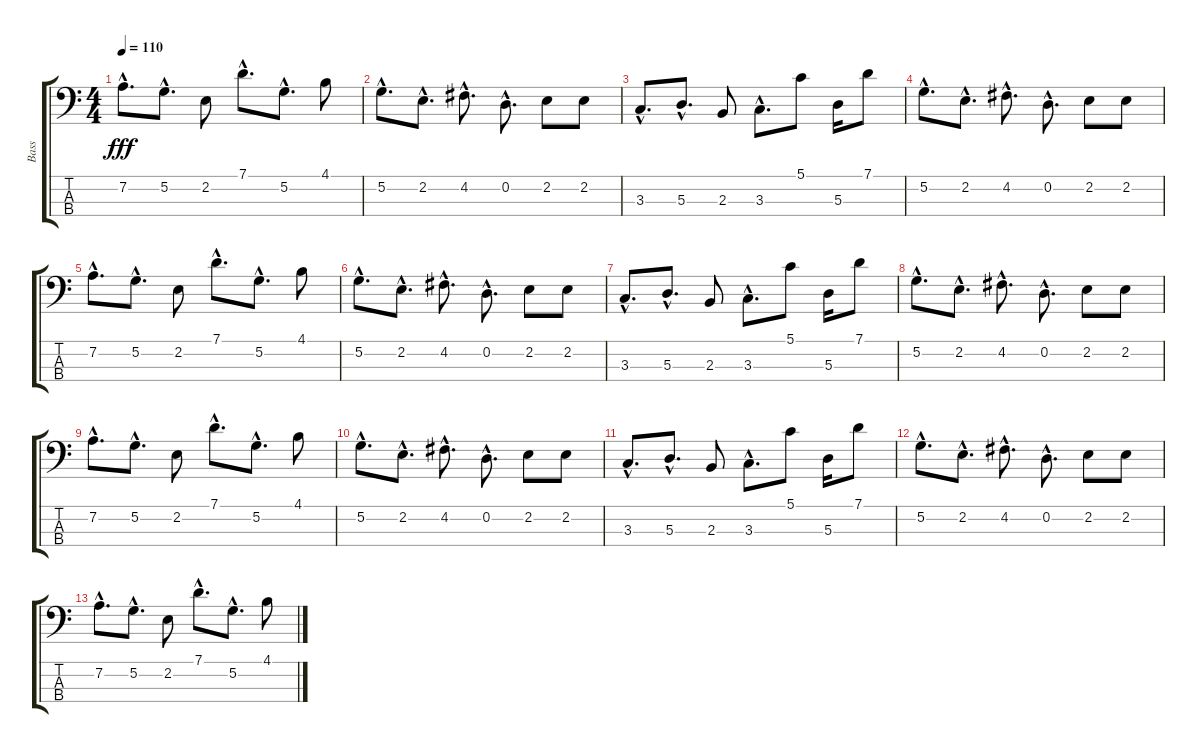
\track ("Bass" "Bass") {instrument synthbass1}
\staff {score tabs}
\tuning (G2 D2 A1 E1) {hide}
\ts (4 4)
\tempo 110
\clef f4
\ks c
7.2{hac}.8{d dy fff} 5.2{hac}.8{d} 2.2.8 7.1{hac}.8{d} 5.2{hac}.8{d} 4.1.8 |
5.2{hac}.8{d} 2.2{hac}.8{d} 4.2{hac}.8{d} 0.2{hac}.8{d} 2.2.8 2.2.8 |
3.3{hac}.8{d} 5.3{hac}.8{d} 2.3.8 3.3{hac}.8{d} 5.1.8 5.3.16 7.1.8 |
5.2{hac}.8{d} 2.2{hac}.8{d} 4.2{hac}.8{d} 0.2{hac}.8{d} 2.2.8 2.2.8 |
7.2{hac}.8{d} 5.2{hac}.8{d} 2.2.8 7.1{hac}.8{d} 5.2{hac}.8{d} 4.1.8 |
5.2{hac}.8{d} 2.2{hac}.8{d} 4.2{hac}.8{d} 0.2{hac}.8{d} 2.2.8 2.2.8 |
3.3{hac}.8{d} 5.3{hac}.8{d} 2.3.8 3.3{hac}.8{d} 5.1.8 5.3.16 7.1.8 |
5.2{hac}.8{d} 2.2{hac}.8{d} 4.2{hac}.8{d} 0.2{hac}.8{d} 2.2.8 2.2.8 |
7.2{hac}.8{d} 5.2{hac}.8{d} 2.2.8 7.1{hac}.8{d} 5.2{hac}.8{d} 4.1.8 |
5.2{hac}.8{d} 2.2{hac}.8{d} 4.2{hac}.8{d} 0.2{hac}.8{d} 2.2.8 2.2.8 |
3.3{hac}.8{d} 5.3{hac}.8{d} 2.3.8 3.3{hac}.8{d} 5.1.8 5.3.16 7.1.8 |
5.2{hac}.8{d} 2.2{hac}.8{d} 4.2{hac}.8{d} 0.2{hac}.8{d} 2.2.8 2.2.8 |
7.2{hac}.8{d} 5.2{hac}.8{d} 2.2.8 7.1{hac}.8{d} 5.2{hac}.8{d} 4.1.8
